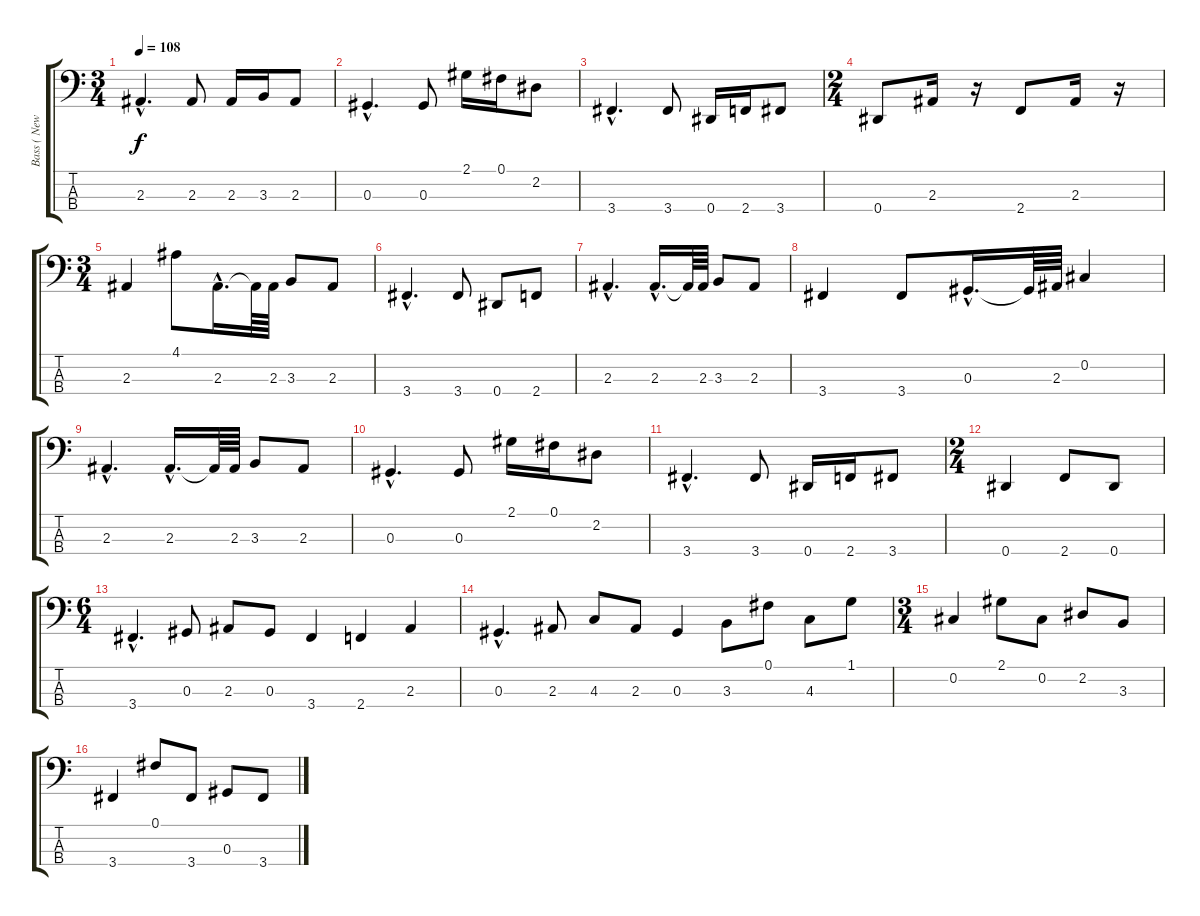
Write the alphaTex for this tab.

\track ("Bass ( Newsted )" "Bass ( New") {instrument electricbasspick}
\staff {score tabs}
\tuning (Gb2 Db2 Ab1 Eb1) {hide}
\ts (3 4)
\tempo 108
\clef f4
\ks c
2.3{hac}.4{d dy f} 2.3.8 2.3.16 3.3.16 2.3.8 |
0.3{hac}.4{d} 0.3.8 2.1.16 0.1.16 2.2.8 |
3.4{hac}.4{d} 3.4.8 0.4.16 2.4.16 3.4.8 |
\ts (2 4)
0.4.8 2.3.16 r.16 2.4.8 2.3.16 r.16 |
\ts (3 4)
2.3.4 4.1.8 2.3{hac}.16{d} 2.3{t}.64 2.3.64 3.3.8 2.3.8 |
3.4{hac}.4{d} 3.4.8 0.4.8 2.4.8 |
2.3{hac}.4{d} 2.3{hac}.16{d} 2.3{t}.64 2.3.64 3.3.8 2.3.8 |
3.4.4 3.4.8 0.3{hac}.16{d} 0.3{t}.64 2.3.64 0.2.4 |
2.3{hac}.4{d} 2.3{hac}.16{d} 2.3{t}.64 2.3.64 3.3.8 2.3.8 |
0.3{hac}.4{d} 0.3.8 2.1.16 0.1.16 2.2.8 |
3.4{hac}.4{d} 3.4.8 0.4.16 2.4.16 3.4.8 |
\ts (2 4)
0.4.4 2.4.8 0.4.8 |
\ts (6 4)
3.4{hac}.4{d} 0.3.8 2.3.8 0.3.8 3.4.4 2.4.4 2.3.4 |
0.3{hac}.4{d} 2.3.8 4.3.8 2.3.8 0.3.4 3.3.8 0.1.8 4.3.8 1.1.8 |
\ts (3 4)
0.2.4 2.1.8 0.2.8 2.2.8 3.3.8 |
3.4.4 0.1.8 3.4.8 0.3.8 3.4.8
